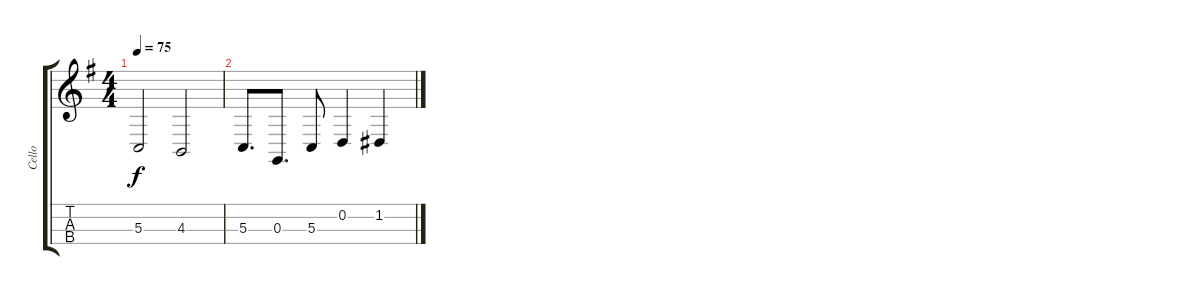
\track ("Cello" "Cello") {instrument tremolostrings}
\staff {score tabs}
\tuning (A3 D3 G2 C2) {hide}
\ts (4 4)
\tempo 75
\clef g2
\ks g
5.3.2{dy f} 4.3.2 |
5.3.8{d} 0.3.8{d} 5.3.8 0.2.4 1.2.4
